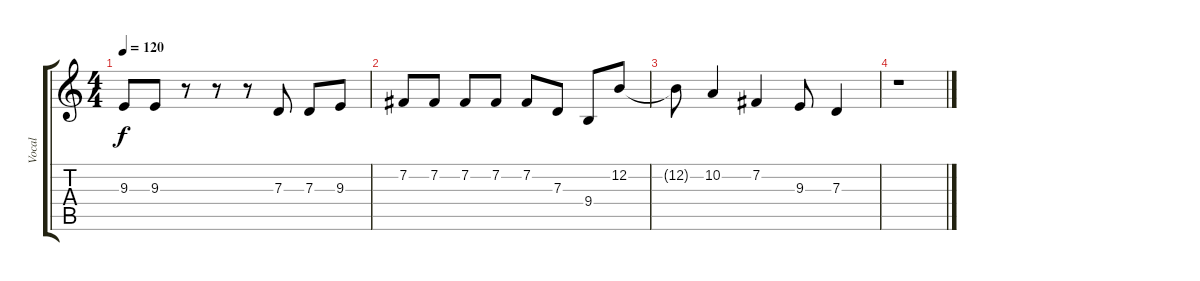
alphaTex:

\track ("Vocal" "Vocal") {instrument oboe}
\staff {score tabs}
\tuning (E4 B3 G3 D3 A2 E2) {hide}
\ts (4 4)
\tempo 120
\clef g2
\ks c
9.3{t}.8{dy f} 9.3.8 r.8 r.8 r.8 7.3.8 7.3.8 9.3.8 |
7.2.8 7.2.8 7.2.8 7.2.8 7.2.8 7.3.8 9.4.8 12.2.8 |
12.2{t}.8 10.2.4 7.2.4 9.3.8 7.3.4 |
r.1
